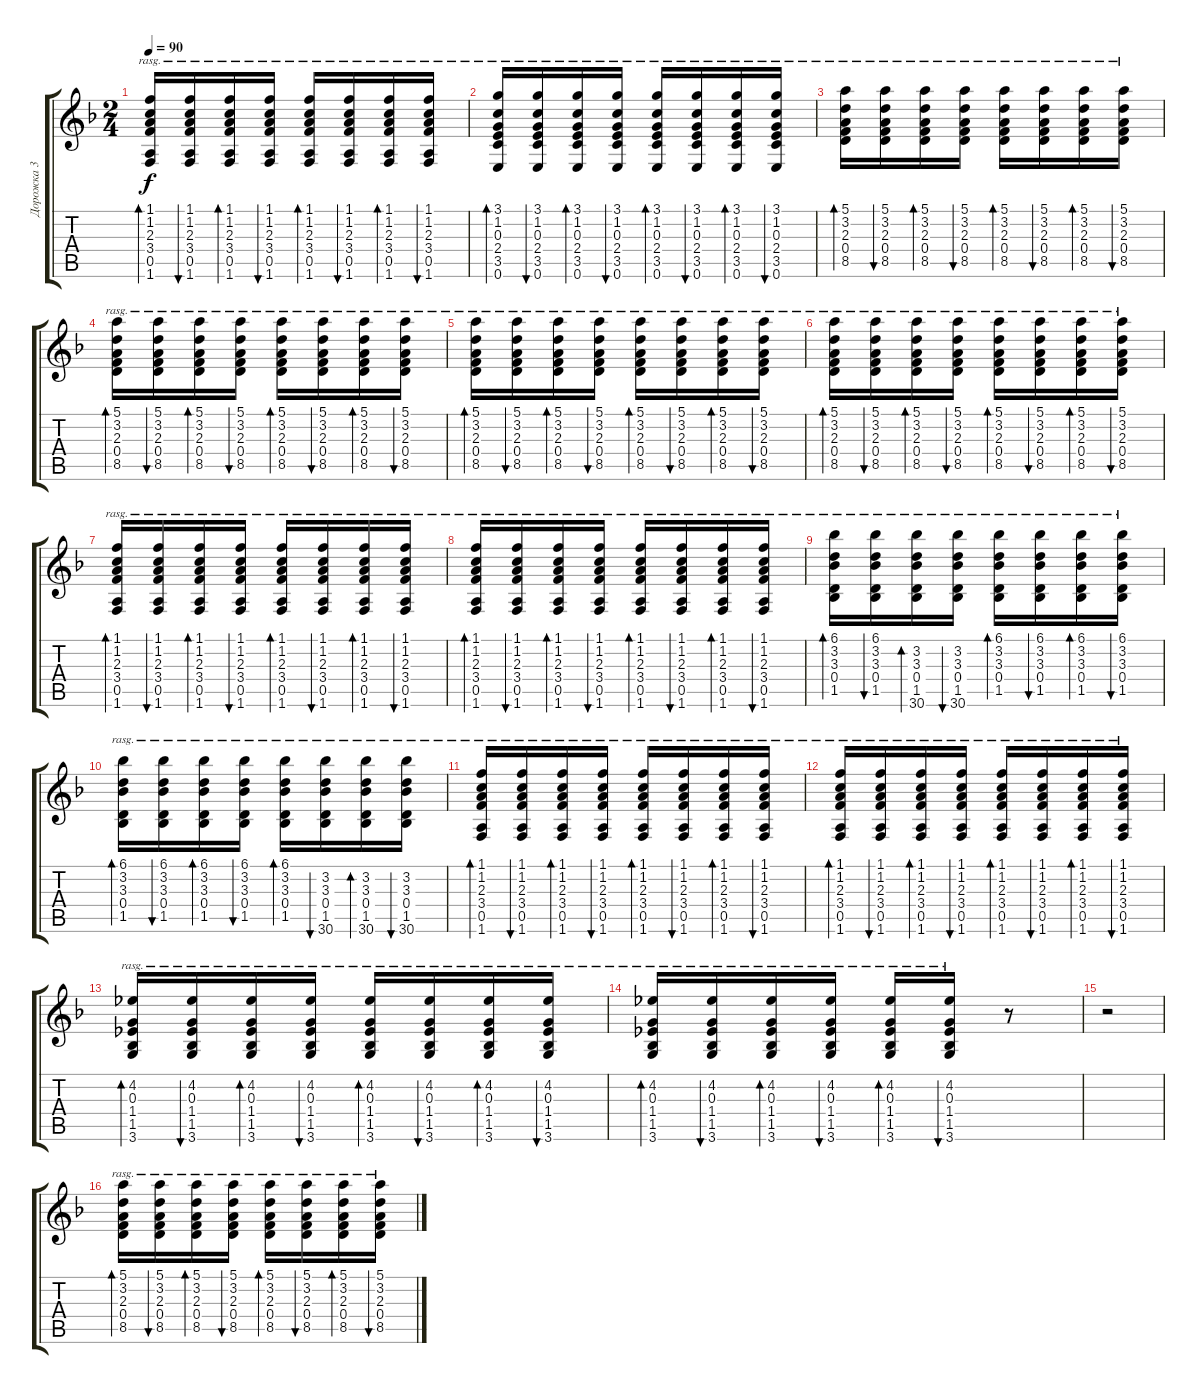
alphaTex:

\track ("Дорожка 3" "Дорожка 3") {instrument acousticguitarnylon}
\staff {score tabs}
\tuning (E4 B3 G3 D3 A2 E2) {hide}
\ts (2 4)
\tempo 90
\clef g2
\ks dminor
(1.1 1.2 2.3 3.4 0.5 1.6).16{bd 120 rasg ii dy f} (1.1 1.2 2.3 3.4 0.5 1.6).16{bu 120 rasg ii} (1.1 1.2 2.3 3.4 0.5 1.6).16{bd 120 rasg ii} (1.1 1.2 2.3 3.4 0.5 1.6).16{bu 120 rasg ii} (1.1 1.2 2.3 3.4 0.5 1.6).16{bd 120 rasg ii} (1.1 1.2 2.3 3.4 0.5 1.6).16{bu 120 rasg ii} (1.1 1.2 2.3 3.4 0.5 1.6).16{bd 120 rasg ii} (1.1 1.2 2.3 3.4 0.5 1.6).16{bu 120 rasg ii} |
(3.1 1.2 0.3 2.4 3.5 0.6).16{bd 120 rasg ii} (3.1 1.2 0.3 2.4 3.5 0.6).16{bu 120 rasg ii} (3.1 1.2 0.3 2.4 3.5 0.6).16{bd 120 rasg ii} (3.1 1.2 0.3 2.4 3.5 0.6).16{bu 120 rasg ii} (3.1 1.2 0.3 2.4 3.5 0.6).16{bd 120 rasg ii} (3.1 1.2 0.3 2.4 3.5 0.6).16{bu 120 rasg ii} (3.1 1.2 0.3 2.4 3.5 0.6).16{bd 120 rasg ii} (3.1 1.2 0.3 2.4 3.5 0.6).16{bu 120 rasg ii} |
(5.1 3.2 2.3 0.4 8.5).16{bd 60 rasg ii} (5.1 3.2 2.3 0.4 8.5).16{bu 120 rasg ii} (5.1 3.2 2.3 0.4 8.5).16{bd 60 rasg ii} (5.1 3.2 2.3 0.4 8.5).16{bu 120 rasg ii} (5.1 3.2 2.3 0.4 8.5).16{bd 60 rasg ii} (5.1 3.2 2.3 0.4 8.5).16{bu 120 rasg ii} (5.1 3.2 2.3 0.4 8.5).16{bd 60 rasg ii} (5.1 3.2 2.3 0.4 8.5).16{bu 120 rasg ii} |
(5.1 3.2 2.3 0.4 8.5).16{bd 60 rasg ii} (5.1 3.2 2.3 0.4 8.5).16{bu 120 rasg ii} (5.1 3.2 2.3 0.4 8.5).16{bd 60 rasg ii} (5.1 3.2 2.3 0.4 8.5).16{bu 120 rasg ii} (5.1 3.2 2.3 0.4 8.5).16{bd 60 rasg ii} (5.1 3.2 2.3 0.4 8.5).16{bu 120 rasg ii} (5.1 3.2 2.3 0.4 8.5).16{bd 60 rasg ii} (5.1 3.2 2.3 0.4 8.5).16{bu 120 rasg ii} |
(5.1 3.2 2.3 0.4 8.5).16{bd 60 rasg ii} (5.1 3.2 2.3 0.4 8.5).16{bu 120 rasg ii} (5.1 3.2 2.3 0.4 8.5).16{bd 60 rasg ii} (5.1 3.2 2.3 0.4 8.5).16{bu 120 rasg ii} (5.1 3.2 2.3 0.4 8.5).16{bd 60 rasg ii} (5.1 3.2 2.3 0.4 8.5).16{bu 120 rasg ii} (5.1 3.2 2.3 0.4 8.5).16{bd 60 rasg ii} (5.1 3.2 2.3 0.4 8.5).16{bu 120 rasg ii} |
(5.1 3.2 2.3 0.4 8.5).16{bd 60 rasg ii} (5.1 3.2 2.3 0.4 8.5).16{bu 120 rasg ii} (5.1 3.2 2.3 0.4 8.5).16{bd 60 rasg ii} (5.1 3.2 2.3 0.4 8.5).16{bu 120 rasg ii} (5.1 3.2 2.3 0.4 8.5).16{bd 60 rasg ii} (5.1 3.2 2.3 0.4 8.5).16{bu 120 rasg ii} (5.1 3.2 2.3 0.4 8.5).16{bd 60 rasg ii} (5.1 3.2 2.3 0.4 8.5).16{bu 120 rasg ii} |
(1.1 1.2 2.3 3.4 0.5 1.6).16{bd 120 rasg ii} (1.1 1.2 2.3 3.4 0.5 1.6).16{bu 120 rasg ii} (1.1 1.2 2.3 3.4 0.5 1.6).16{bd 120 rasg ii} (1.1 1.2 2.3 3.4 0.5 1.6).16{bu 120 rasg ii} (1.1 1.2 2.3 3.4 0.5 1.6).16{bd 120 rasg ii} (1.1 1.2 2.3 3.4 0.5 1.6).16{bu 120 rasg ii} (1.1 1.2 2.3 3.4 0.5 1.6).16{bd 120 rasg ii} (1.1 1.2 2.3 3.4 0.5 1.6).16{bu 120 rasg ii} |
(1.1 1.2 2.3 3.4 0.5 1.6).16{bd 120 rasg ii} (1.1 1.2 2.3 3.4 0.5 1.6).16{bu 120 rasg ii} (1.1 1.2 2.3 3.4 0.5 1.6).16{bd 120 rasg ii} (1.1 1.2 2.3 3.4 0.5 1.6).16{bu 120 rasg ii} (1.1 1.2 2.3 3.4 0.5 1.6).16{bd 120 rasg ii} (1.1 1.2 2.3 3.4 0.5 1.6).16{bu 120 rasg ii} (1.1 1.2 2.3 3.4 0.5 1.6).16{bd 120 rasg ii} (1.1 1.2 2.3 3.4 0.5 1.6).16{bu 120 rasg ii} |
(6.1 3.2 3.3 0.4 1.5).16{bd 60 rasg ii} (6.1 3.2 3.3 0.4 1.5).16{bu 120 rasg ii} (3.2 3.3 0.4 1.5 30.6).16{bd 60 rasg ii} (3.2 3.3 0.4 1.5 30.6).16{bu 120 rasg ii} (6.1 3.2 3.3 0.4 1.5).16{bd 60 rasg ii} (6.1 3.2 3.3 0.4 1.5).16{bu 120 rasg ii} (6.1 3.2 3.3 0.4 1.5).16{bd 60 rasg ii} (6.1 3.2 3.3 0.4 1.5).16{bu 120 rasg ii} |
(6.1 3.2 3.3 0.4 1.5).16{bd 60 rasg ii} (6.1 3.2 3.3 0.4 1.5).16{bu 120 rasg ii} (6.1 3.2 3.3 0.4 1.5).16{bd 60 rasg ii} (6.1 3.2 3.3 0.4 1.5).16{bu 120 rasg ii} (6.1 3.2 3.3 0.4 1.5).16{bd 60 rasg ii} (3.2 3.3 0.4 1.5 30.6).16{bu 120 rasg ii} (3.2 3.3 0.4 1.5 30.6).16{bd 60 rasg ii} (3.2 3.3 0.4 1.5 30.6).16{bu 120 rasg ii} |
(1.1 1.2 2.3 3.4 0.5 1.6).16{bd 120 rasg ii} (1.1 1.2 2.3 3.4 0.5 1.6).16{bu 120 rasg ii} (1.1 1.2 2.3 3.4 0.5 1.6).16{bd 120 rasg ii} (1.1 1.2 2.3 3.4 0.5 1.6).16{bu 120 rasg ii} (1.1 1.2 2.3 3.4 0.5 1.6).16{bd 120 rasg ii} (1.1 1.2 2.3 3.4 0.5 1.6).16{bu 120 rasg ii} (1.1 1.2 2.3 3.4 0.5 1.6).16{bd 120 rasg ii} (1.1 1.2 2.3 3.4 0.5 1.6).16{bu 120 rasg ii} |
(1.1 1.2 2.3 3.4 0.5 1.6).16{bd 120 rasg ii} (1.1 1.2 2.3 3.4 0.5 1.6).16{bu 120 rasg ii} (1.1 1.2 2.3 3.4 0.5 1.6).16{bd 120 rasg ii} (1.1 1.2 2.3 3.4 0.5 1.6).16{bu 120 rasg ii} (1.1 1.2 2.3 3.4 0.5 1.6).16{bd 120 rasg ii} (1.1 1.2 2.3 3.4 0.5 1.6).16{bu 120 rasg ii} (1.1 1.2 2.3 3.4 0.5 1.6).16{bd 120 rasg ii} (1.1 1.2 2.3 3.4 0.5 1.6).16{bu 120 rasg ii} |
(4.2 0.3 1.4 1.5 3.6).16{bd 120 rasg ii} (4.2 0.3 1.4 1.5 3.6).16{bu 120 rasg ii} (4.2 0.3 1.4 1.5 3.6).16{bd 120 rasg ii} (4.2 0.3 1.4 1.5 3.6).16{bu 120 rasg ii} (4.2 0.3 1.4 1.5 3.6).16{bd 120 rasg ii} (4.2 0.3 1.4 1.5 3.6).16{bu 120 rasg ii} (4.2 0.3 1.4 1.5 3.6).16{bd 120 rasg ii} (4.2 0.3 1.4 1.5 3.6).16{bu 120 rasg ii} |
(4.2 0.3 1.4 1.5 3.6).16{bd 120 rasg ii} (4.2 0.3 1.4 1.5 3.6).16{bu 120 rasg ii} (4.2 0.3 1.4 1.5 3.6).16{bd 120 rasg ii} (4.2 0.3 1.4 1.5 3.6).16{bu 120 rasg ii} (4.2 0.3 1.4 1.5 3.6).16{bd 120 rasg ii} (4.2 0.3 1.4 1.5 3.6).16{bu 120 rasg ii} r.8 |
r.2 |
(5.1 3.2 2.3 0.4 8.5).16{bd 60 rasg ii} (5.1 3.2 2.3 0.4 8.5).16{bu 120 rasg ii} (5.1 3.2 2.3 0.4 8.5).16{bd 60 rasg ii} (5.1 3.2 2.3 0.4 8.5).16{bu 120 rasg ii} (5.1 3.2 2.3 0.4 8.5).16{bd 60 rasg ii} (5.1 3.2 2.3 0.4 8.5).16{bu 120 rasg ii} (5.1 3.2 2.3 0.4 8.5).16{bd 60 rasg ii} (5.1 3.2 2.3 0.4 8.5).16{bu 120 rasg ii}
